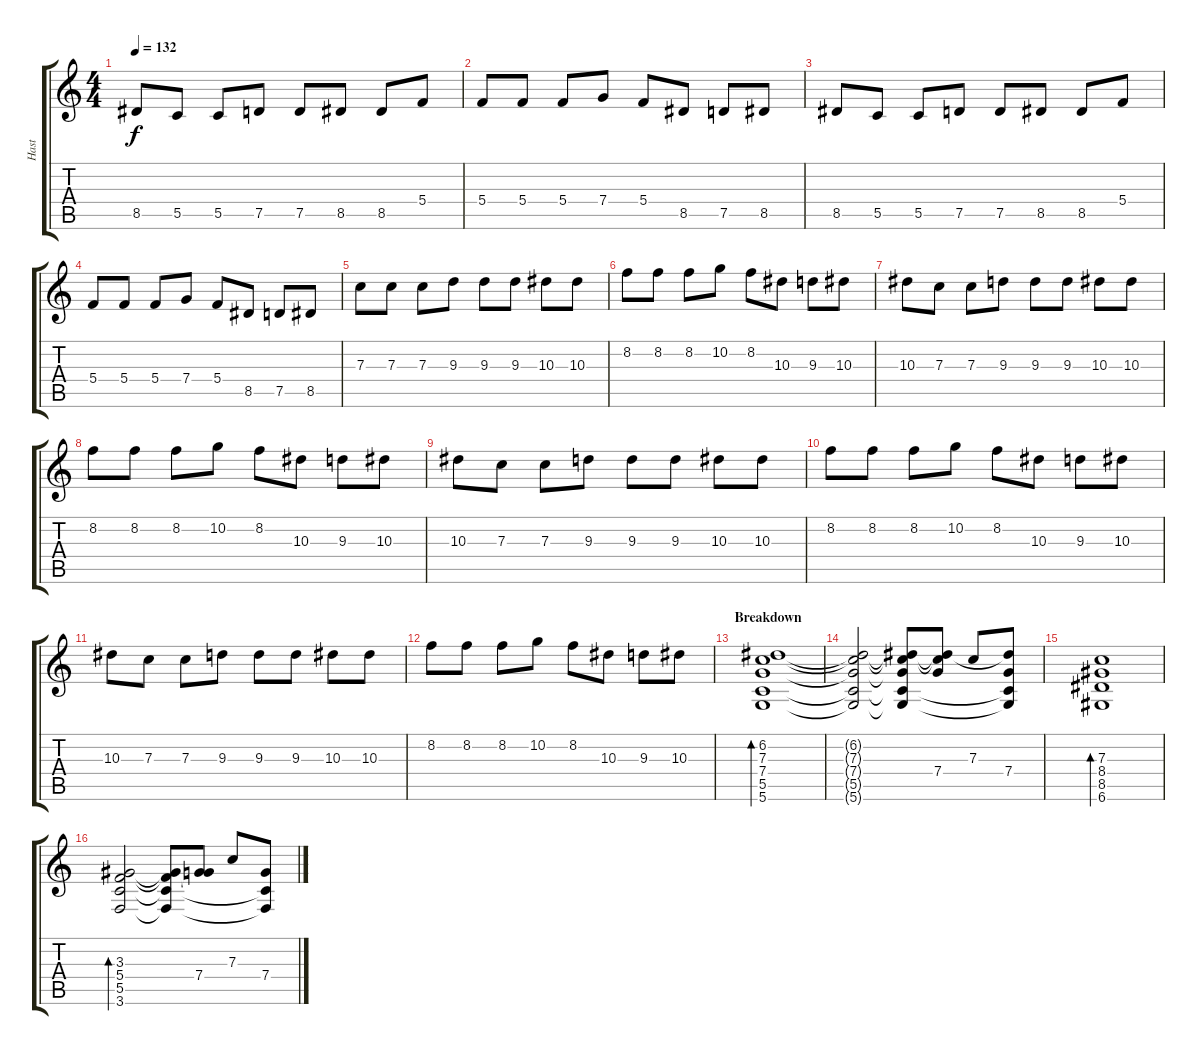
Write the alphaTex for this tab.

\track ("Hast" "Hast") {instrument distortionguitar}
\staff {score tabs}
\tuning (D4 A3 F3 C3 G2 D2) {hide}
\ts (4 4)
\tempo 132
\clef g2
\ks c
8.5.8{dy f} 5.5.8 5.5.8 7.5.8 7.5.8 8.5.8 8.5.8 5.4.8 |
5.4.8 5.4.8 5.4.8 7.4.8 5.4.8 8.5.8 7.5.8 8.5.8 |
8.5.8 5.5.8 5.5.8 7.5.8 7.5.8 8.5.8 8.5.8 5.4.8 |
5.4.8 5.4.8 5.4.8 7.4.8 5.4.8 8.5.8 7.5.8 8.5.8 |
7.3.8 7.3.8 7.3.8 9.3.8 9.3.8 9.3.8 10.3.8 10.3.8 |
8.2.8 8.2.8 8.2.8 10.2.8 8.2.8 10.3.8 9.3.8 10.3.8 |
10.3.8 7.3.8 7.3.8 9.3.8 9.3.8 9.3.8 10.3.8 10.3.8 |
8.2.8 8.2.8 8.2.8 10.2.8 8.2.8 10.3.8 9.3.8 10.3.8 |
10.3.8 7.3.8 7.3.8 9.3.8 9.3.8 9.3.8 10.3.8 10.3.8 |
8.2.8 8.2.8 8.2.8 10.2.8 8.2.8 10.3.8 9.3.8 10.3.8 |
10.3.8 7.3.8 7.3.8 9.3.8 9.3.8 9.3.8 10.3.8 10.3.8 |
8.2.8 8.2.8 8.2.8 10.2.8 8.2.8 10.3.8 9.3.8 10.3.8 |
\section ("" "Breakdown")
(6.2 7.3 7.4 5.5 5.6).1{bd 240 instrument electricguitarclean} |
(6.2{t} 7.3{t} 7.4{t} 5.5{t} 5.6{t}).2 (6.2{t} 7.3{t} 7.4{t} 5.5{t} 5.6{t}).8 (6.2{t} 7.3{t} 7.4).8 7.3.8 (6.2{t} 7.4 5.5{t} 5.6{t}).8 |
(7.3 8.4 8.5 6.6).1{bd 120} |
(3.3 5.4 5.5 3.6).2{bd 120} (3.3{t} 5.4{t} 5.5{t} 3.6{t}).8 (3.3{t} 7.4).8 7.3.8 (7.4 5.5{t} 3.6{t}).8
